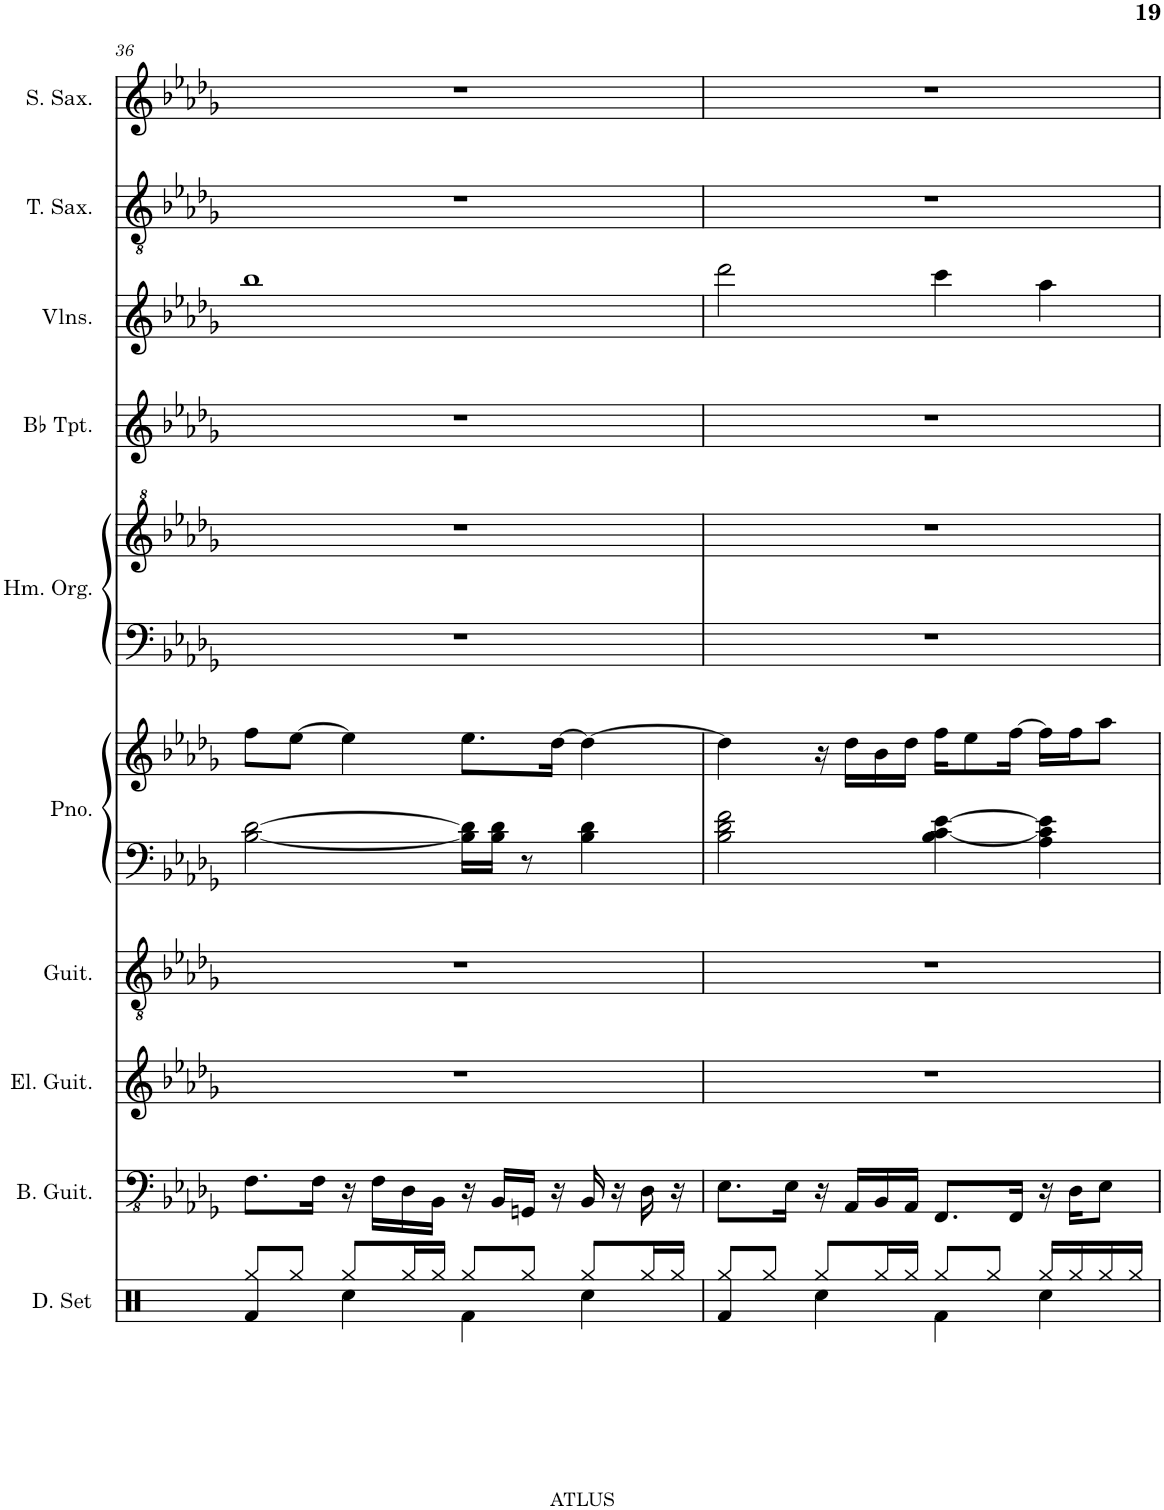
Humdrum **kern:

**kern	**kern	**kern	**kern	**kern	**kern	**kern	**kern	**kern	**kern	**kern	**kern
*part10	*part9	*part8	*part7	*part6	*part6	*part5	*part5	*part4	*part3	*part2	*part1
*staff12	*staff11	*staff10	*staff9	*staff8	*staff7	*staff6	*staff5	*staff4	*staff3	*staff2	*staff1
*I"Drumset	*I"Bass Guitar	*I"Electric Guitar	*I"Acoustic Guitar	*I"Piano	*	*I"Hammond Organ	*	*I"Bb Trumpet	*I"Violins	*I"Tenor Saxophone	*I"Soprano Saxophone
*I'D. Set	*I'B. Guit.	*I'El. Guit.	*I'Guit.	*I'Pno.	*	*I'Hm. Org.	*	*I'Bb Tpt.	*I'Vlns.	*I'T. Sax.	*I'S. Sax.
!!LO:PB:g=z
*clefX	*clefFv4	*clefG2	*clefGv2	*clefF4	*clefG2	*clefF4	*clefG^2	*clefG2	*clefG2	*clefGv2	*clefG2
*	*	*	*	*	*	*	*	*Trd1c2	*	*Trd8c14	*Trd1c2
*k[]	*k[b-e-a-d-g-]	*k[b-e-a-d-g-]	*k[b-e-a-d-g-]	*k[b-e-a-d-g-]	*k[b-e-a-d-g-]	*k[b-e-a-d-g-]	*k[b-e-a-d-g-]	*k[b-e-a-d-g-]	*k[b-e-a-d-g-]	*k[b-e-a-d-g-]	*k[b-e-a-d-g-]
*M4/4	*M4/4	*M4/4	*M4/4	*M4/4	*M4/4	*M4/4	*M4/4	*M4/4	*M4/4	*M4/4	*M4/4
=36	=36	=36	=36	=36	=36	=36	=36	=36	=36	=36	=36
*^	*	*	*	*	*	*	*	*	*	*	*
4Rf/	8Rgg/L	8.FF\L	1r	1r	[2B-\ [2d-\	8ff\L	1r	1r	1r	1bb-	1r	1r
.	8Rgg/J	.	.	.	.	[8ee-\J	.	.	.	.	.	.
.	.	16FF\Jk	.	.	.	.	.	.	.	.	.	.
8Rgg/L	4Rcc\	16r	.	.	.	4ee-\]	.	.	.	.	.	.
.	.	16FF\LL	.	.	.	.	.	.	.	.	.	.
16Rgg/L	.	16DD-\	.	.	.	.	.	.	.	.	.	.
16Rgg/JJ	.	16BBB-\JJ	.	.	.	.	.	.	.	.	.	.
8Rgg/L	4Rf\	16r	.	.	16B-\] 16d-\]LL	8.ee-\L	.	.	.	.	.	.
.	.	16BBB-/LL	.	.	16B-\ 16d-\JJ	.	.	.	.	.	.	.
8Rgg/J	.	16GGGn/JJ	.	.	8r	.	.	.	.	.	.	.
.	.	16r	.	.	.	[16dd-\Jk	.	.	.	.	.	.
8Rgg/L	4Rcc\	16BBB-/	.	.	4B-\ 4d-\	4dd-\_	.	.	.	.	.	.
.	.	16r	.	.	.	.	.	.	.	.	.	.
16Rgg/L	.	16DD-\	.	.	.	.	.	.	.	.	.	.
16Rgg/JJ	.	16r	.	.	.	.	.	.	.	.	.	.
=37	=37	=37	=37	=37	=37	=37	=37	=37	=37	=37	=37	=37
4Rf/	8Rgg/L	8.EE-\L	1r	1r	2B-\ 2d-\ 2f\	4dd-\]	1r	1r	1r	2ddd-\	1r	1r
.	8Rgg/J	.	.	.	.	.	.	.	.	.	.	.
.	.	16EE-\Jk	.	.	.	.	.	.	.	.	.	.
8Rgg/L	4Rcc\	16r	.	.	.	16r	.	.	.	.	.	.
.	.	16AAA-/LL	.	.	.	16dd-\LL	.	.	.	.	.	.
16Rgg/L	.	16BBB-/	.	.	.	16b-\	.	.	.	.	.	.
16Rgg/JJ	.	16AAA-/JJ	.	.	.	16dd-\JJ	.	.	.	.	.	.
8Rgg/L	4Rf\	8.FFF/L	.	.	4B-\ [4c\ [4e-\	16ff\KL	.	.	.	4ccc\	.	.
.	.	.	.	.	.	8ee-\	.	.	.	.	.	.
8Rgg/J	.	.	.	.	.	.	.	.	.	.	.	.
.	.	16FFF/Jk	.	.	.	[16ff\Jk	.	.	.	.	.	.
16Rgg/LL	4Rcc\	16r	.	.	4A-\ 4c\] 4e-\]	16ff\LL]	.	.	.	4aa-\	.	.
16Rgg/	.	16DD-\KL	.	.	.	16ff\J	.	.	.	.	.	.
16Rgg/	.	8EE-\J	.	.	.	8aa-\J	.	.	.	.	.	.
16Rgg/JJ	.	.	.	.	.	.	.	.	.	.	.	.
*v	*v	*	*	*	*	*	*	*	*	*	*	*
=	=	=	=	=	=	=	=	=	=	=	=
*-	*-	*-	*-	*-	*-	*-	*-	*-	*-	*-	*-
